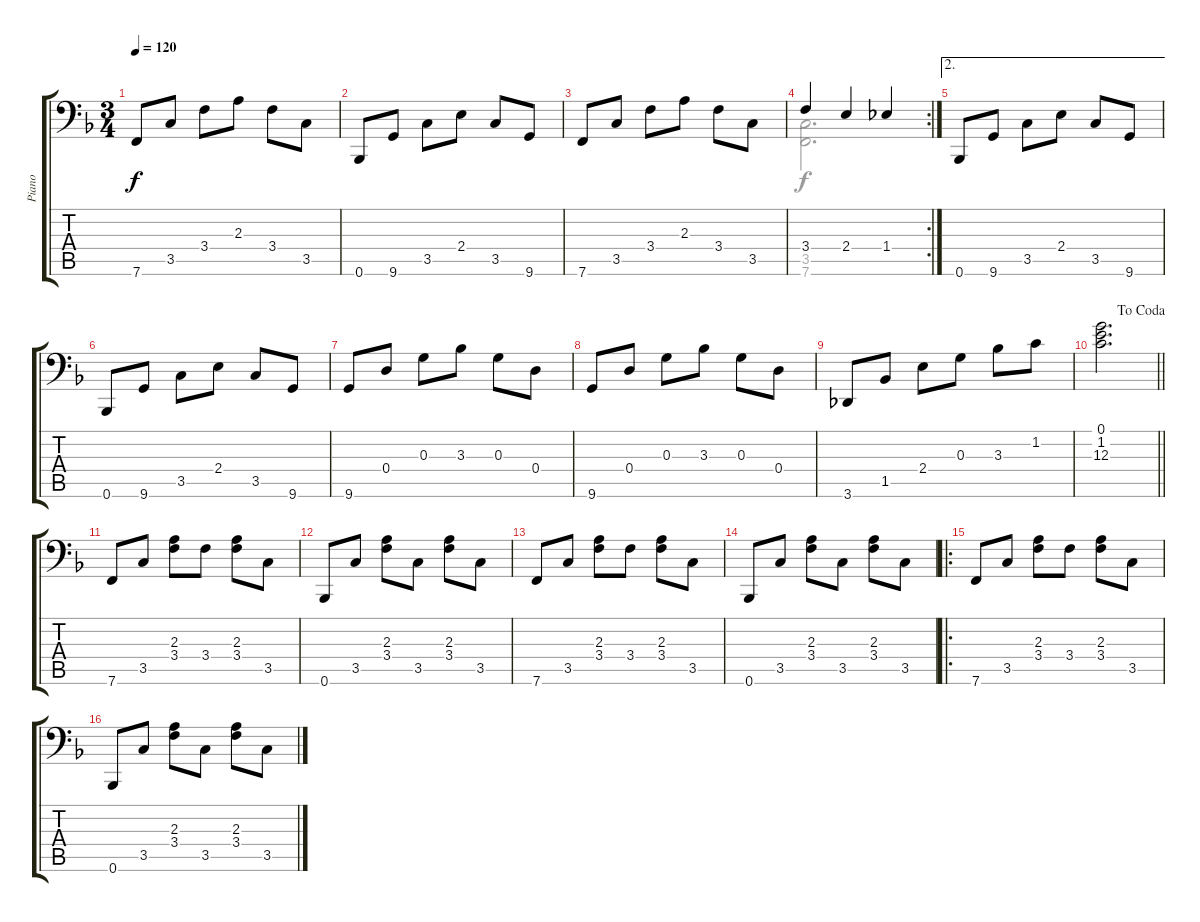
\track ("Piano" "Piano") {instrument brightacousticpiano}
\staff {score tabs}
\tuning (E4 B3 G3 D3 A2 Bb1) {hide}
\voice
\ts (3 4)
\tempo 120
\clef f4
\ks f
7.6.8{dy f} 3.5.8 3.4.8 2.3.8 3.4.8 3.5.8 |
0.6.8 9.6.8 3.5.8 2.4.8 3.5.8 9.6.8 |
7.6.8 3.5.8 3.4.8 2.3.8 3.4.8 3.5.8 |
\rc 2
3.4.4 2.4.4 1.4.4 |
\ae 2
0.6.8 9.6.8 3.5.8 2.4.8 3.5.8 9.6.8 |
0.6.8 9.6.8 3.5.8 2.4.8 3.5.8 9.6.8 |
9.6.8 0.4.8 0.3.8 3.3.8 0.3.8 0.4.8 |
9.6.8 0.4.8 0.3.8 3.3.8 0.3.8 0.4.8 |
3.6.8 1.5.8 2.4.8 0.3.8 3.3.8 1.2.8 |
\jump dacoda
\barLineRight lightlight
(0.1 1.2 12.3).2{d} |
7.6.8 3.5.8 (2.3 3.4).8 3.4.8 (2.3 3.4).8 3.5.8 |
0.6.8 3.5.8 (2.3 3.4).8 3.5.8 (2.3 3.4).8 3.5.8 |
7.6.8 3.5.8 (2.3 3.4).8 3.4.8 (2.3 3.4).8 3.5.8 |
0.6.8 3.5.8 (2.3 3.4).8 3.5.8 (2.3 3.4).8 3.5.8 |
\ro
7.6.8 3.5.8 (2.3 3.4).8 3.4.8 (2.3 3.4).8 3.5.8 |
0.6.8 3.5.8 (2.3 3.4).8 3.5.8 (2.3 3.4).8 3.5.8
\voice
\clef f4
\ottava regular
\simile none
\ks f
|
|
|
(3.5 7.6).2{d} |
|
|
|
|
|
\barLineRight lightlight
|
|
|
|
|
|
